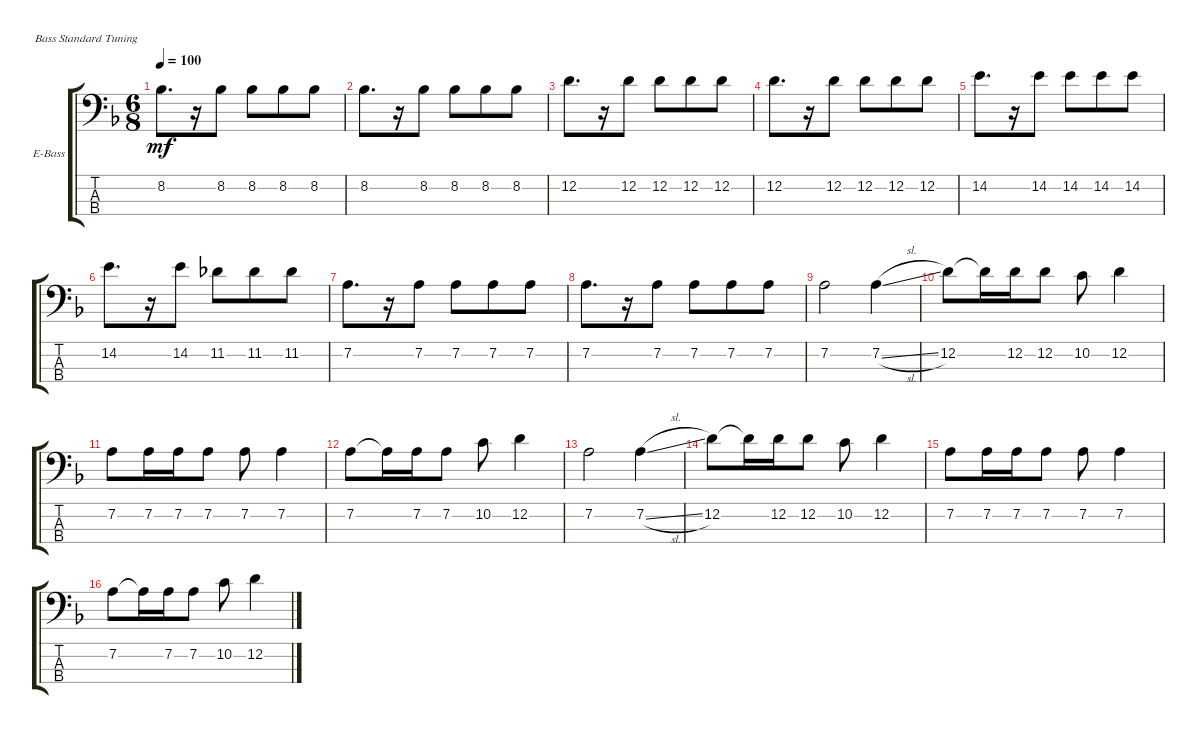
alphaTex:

\defaultSystemsLayout 4
\bracketExtendMode groupsimilarinstruments
\firstSystemTrackNameOrientation horizontal
\otherSystemsTrackNameOrientation horizontal
\track ("Electric Bass" "E-Bass") {instrument electricbassfinger}
\staff {score tabs}
\tuning (G2 D2 A1 E1)
\ts (6 8)
\tempo 100
\clef f4
\ks dminor
8.2.8{d dy mf} r.16 8.2.8 8.2.8 8.2.8 8.2.8 |
8.2.8{d} r.16 8.2.8 8.2.8 8.2.8 8.2.8 |
12.2.8{d} r.16 12.2.8 12.2.8 12.2.8 12.2.8 |
12.2.8{d} r.16 12.2.8 12.2.8 12.2.8 12.2.8 |
14.2.8{d} r.16 14.2.8 14.2.8 14.2.8 14.2.8 |
14.2.8{d} r.16 14.2.8 11.2.8 11.2.8 11.2.8 |
7.2.8{d} r.16 7.2.8 7.2.8 7.2.8 7.2.8 |
7.2.8{d} r.16 7.2.8 7.2.8 7.2.8 7.2.8 |
7.2.2 7.2{sl}.4 |
12.2.8 12.2{t}.16 12.2.16 12.2.8 10.2.8 12.2.4 |
7.2.8 7.2.16 7.2.16 7.2.8 7.2.8 7.2.4 |
7.2.8 7.2{t}.16 7.2.16 7.2.8 10.2.8 12.2.4 |
7.2.2 7.2{sl}.4 |
12.2.8 12.2{t}.16 12.2.16 12.2.8 10.2.8 12.2.4 |
7.2.8 7.2.16 7.2.16 7.2.8 7.2.8 7.2.4 |
7.2.8 7.2{t}.16 7.2.16 7.2.8 10.2.8 12.2.4
